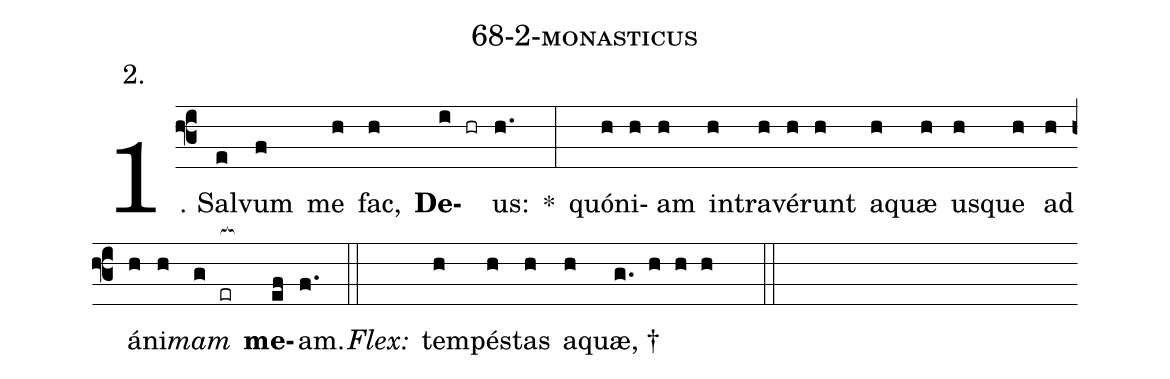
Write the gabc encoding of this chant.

name: 68-2-monasticus;
annotation: 2.;
%%
(f3)1. Sal(e)vum(f) me(h) fac,(h) <b>De</b>(i hr)us:(h.) *(:) quón(h)i(h)am(h) in(h)tra(h)vé(h)runt(h) a(h)quæ(h) us(h)que(h) ad(h) á(h)ni(h)<i>mam</i>(g er[ocb:1{]) <b>me</b>(ef[ocb:0}])am.(f.) (::)
<i>Flex:</i>()  tem(h)pés(h)tas(h) a(h)quæ, †(g. h h h  ::)
